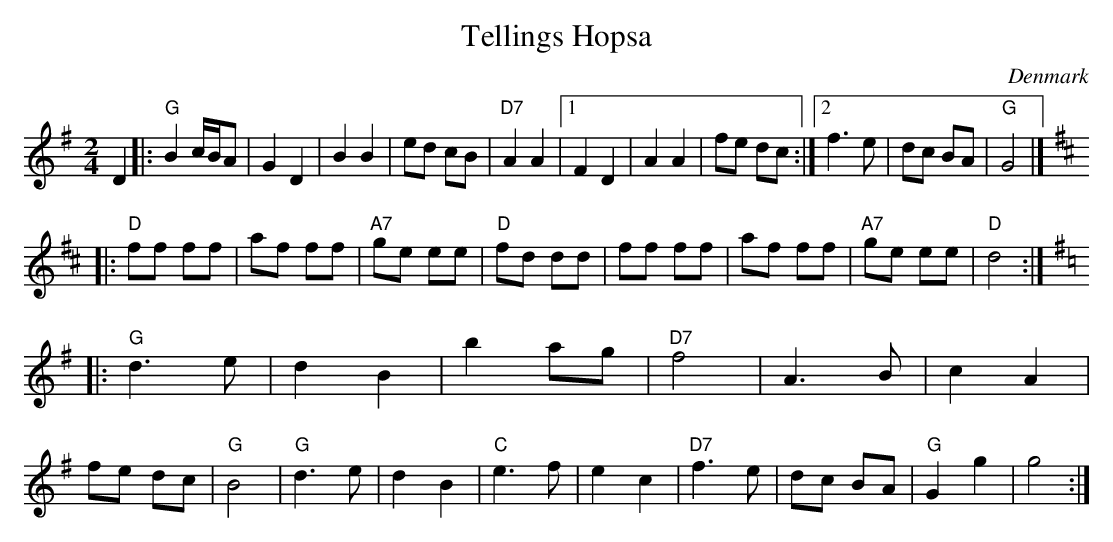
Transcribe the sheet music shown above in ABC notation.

X:1
T: Tellings Hopsa
O: Denmark
M: 2/4
L: 1/8
K: G
D2 \
|: "G"B2 c/B/A | G2 D2 | B2 B2 | ed cB | "D7"A2 A2 |\
[1 F2 D2 | A2 A2 | fe dc :|\
[2 f3 e | dc BA | "G"G4 |]
K: D
|: "D"ff ff | af ff | "A7"ge ee | "D"fd dd | ff ff | af ff | "A7"ge ee | "D"d4 :|
K: G
|: "G"d3 e | d2 B2 | b2 ag | "D7"f4 | A3 B | c2 A2 | fe dc | "G"B4 \
|  "G"d3 e | d2 B2 | "C"e3 f | e2 c2 | "D7"f3 e | dc BA | "G"G2 g2 | g4 :|
